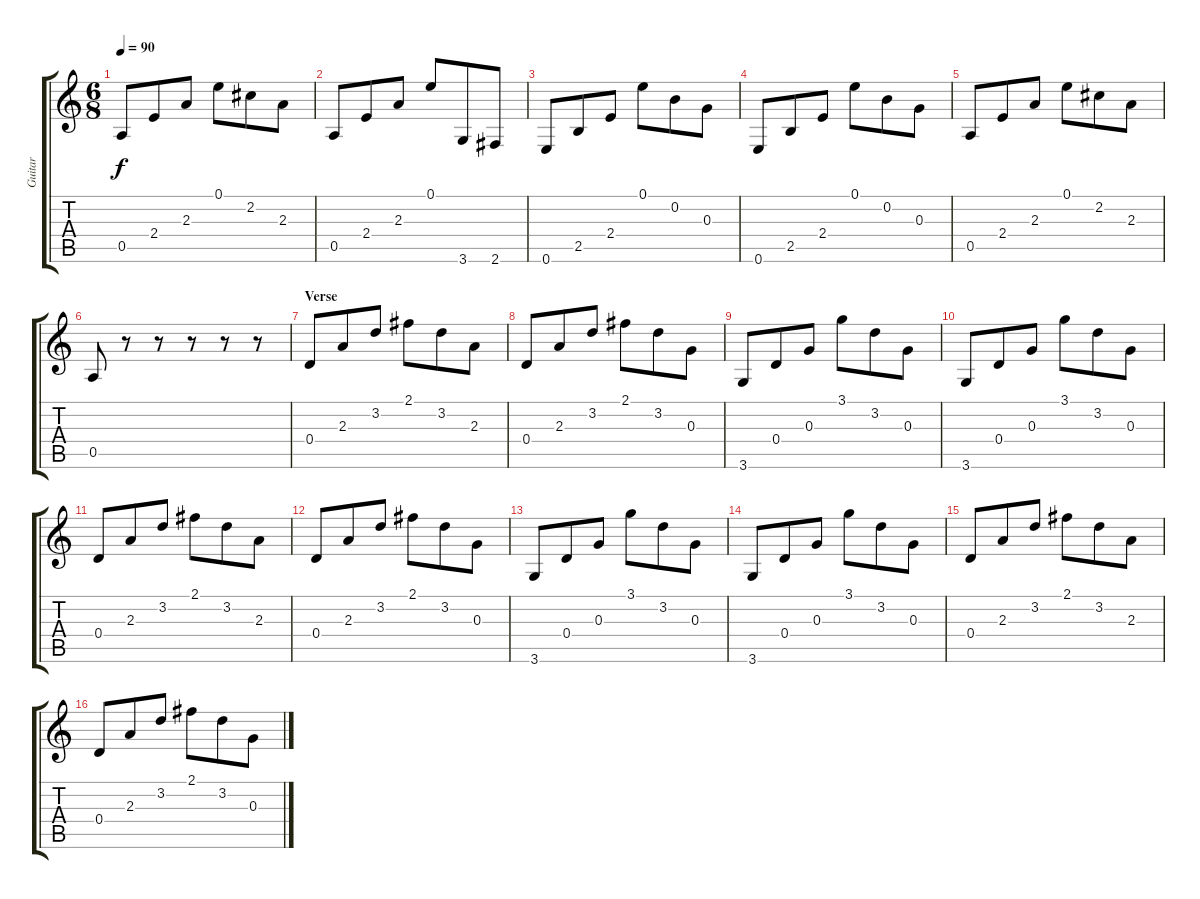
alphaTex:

\track ("Guitar" "Guitar") {instrument acousticguitarsteel}
\staff {score tabs}
\tuning (E4 B3 G3 D3 A2 E2) {hide}
\ts (6 8)
\tempo 90
\clef g2
\ks c
0.5.8{dy f} 2.4.8 2.3.8 0.1.8 2.2.8 2.3.8 |
0.5.8 2.4.8 2.3.8 0.1.8 3.6.8 2.6.8 |
0.6.8 2.5.8 2.4.8 0.1.8 0.2.8 0.3.8 |
0.6.8 2.5.8 2.4.8 0.1.8 0.2.8 0.3.8 |
0.5.8 2.4.8 2.3.8 0.1.8 2.2.8 2.3.8 |
0.5.8 r.8 r.8 r.8 r.8 r.8 |
\section ("" "Verse")
0.4.8 2.3.8 3.2.8 2.1.8 3.2.8 2.3.8 |
0.4.8 2.3.8 3.2.8 2.1.8 3.2.8 0.3.8 |
3.6.8 0.4.8 0.3.8 3.1.8 3.2.8 0.3.8 |
3.6.8 0.4.8 0.3.8 3.1.8 3.2.8 0.3.8 |
0.4.8 2.3.8 3.2.8 2.1.8 3.2.8 2.3.8 |
0.4.8 2.3.8 3.2.8 2.1.8 3.2.8 0.3.8 |
3.6.8 0.4.8 0.3.8 3.1.8 3.2.8 0.3.8 |
3.6.8 0.4.8 0.3.8 3.1.8 3.2.8 0.3.8 |
0.4.8 2.3.8 3.2.8 2.1.8 3.2.8 2.3.8 |
0.4.8 2.3.8 3.2.8 2.1.8 3.2.8 0.3.8
